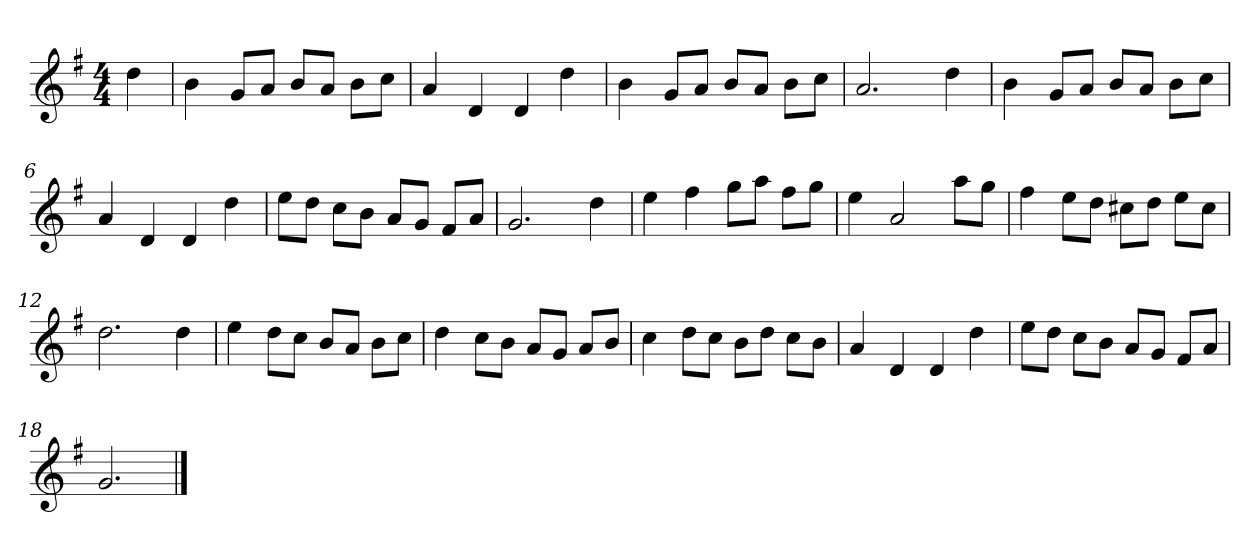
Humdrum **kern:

**kern
*part1
*staff1
*k[f#]
*M4/4
*MM120
=
4dd
=1
4b
8gL
8aJ
8bL
8aJ
8bL
8ccJ
=2
4a
4d
4d
4dd
=3
4b
8gL
8aJ
8bL
8aJ
8bL
8ccJ
=4
2.a
4dd
=5
4b
8gL
8aJ
8bL
8aJ
8bL
8ccJ
=6
4a
4d
4d
4dd
=7
8eeL
8ddJ
8ccL
8bJ
8aL
8gJ
8f#L
8aJ
=8
2.g
4dd
=9
4ee
4ff#
8ggL
8aaJ
8ff#L
8ggJ
=10
4ee
2a
8aaL
8ggJ
=11
4ff#
8eeL
8ddJ
8cc#XL
8ddJ
8eeL
8cc#J
=12
2.dd
4dd
=13
4ee
8ddL
8ccJ
8bL
8aJ
8bL
8ccJ
=14
4dd
8ccL
8bJ
8aL
8gJ
8aL
8bJ
=15
4cc
8ddL
8ccJ
8bL
8ddJ
8ccL
8bJ
=16
4a
4d
4d
4dd
=17
8eeL
8ddJ
8ccL
8bJ
8aL
8gJ
8f#L
8aJ
=18
2.g
==
*-
